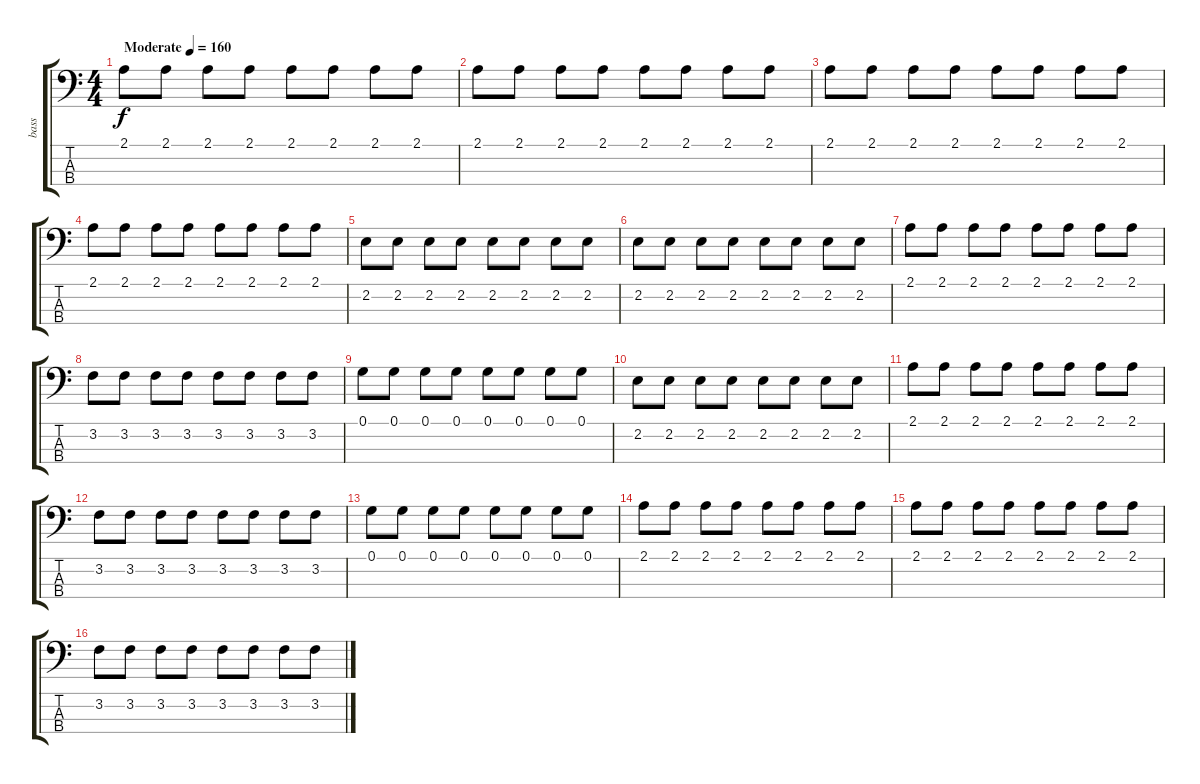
\track ("bass" "bass") {instrument electricbassfinger}
\staff {score tabs}
\tuning (G2 D2 A1 E1) {hide}
\ts (4 4)
\tempo (160 "Moderate")
\clef f4
\ks c
2.1.8{dy f instrument electricbassfinger} 2.1.8 2.1.8 2.1.8 2.1.8 2.1.8 2.1.8 2.1.8 |
2.1.8 2.1.8 2.1.8 2.1.8 2.1.8 2.1.8 2.1.8 2.1.8 |
2.1.8{instrument electricbassfinger} 2.1.8 2.1.8 2.1.8 2.1.8 2.1.8 2.1.8 2.1.8 |
2.1.8 2.1.8 2.1.8 2.1.8 2.1.8 2.1.8 2.1.8 2.1.8 |
2.2.8 2.2.8 2.2.8 2.2.8 2.2.8 2.2.8 2.2.8 2.2.8 |
2.2.8 2.2.8 2.2.8 2.2.8 2.2.8 2.2.8 2.2.8 2.2.8 |
2.1.8 2.1.8 2.1.8 2.1.8 2.1.8 2.1.8 2.1.8 2.1.8 |
3.2.8 3.2.8 3.2.8 3.2.8 3.2.8 3.2.8 3.2.8 3.2.8 |
0.1.8 0.1.8 0.1.8 0.1.8 0.1.8 0.1.8 0.1.8 0.1.8 |
2.2.8 2.2.8 2.2.8 2.2.8 2.2.8 2.2.8 2.2.8 2.2.8 |
2.1.8 2.1.8 2.1.8 2.1.8 2.1.8 2.1.8 2.1.8 2.1.8 |
3.2.8 3.2.8 3.2.8 3.2.8 3.2.8 3.2.8 3.2.8 3.2.8 |
0.1.8 0.1.8 0.1.8 0.1.8 0.1.8 0.1.8 0.1.8 0.1.8 |
2.1.8 2.1.8 2.1.8 2.1.8 2.1.8 2.1.8 2.1.8 2.1.8 |
2.1.8 2.1.8 2.1.8 2.1.8 2.1.8 2.1.8 2.1.8 2.1.8 |
3.2.8 3.2.8 3.2.8 3.2.8 3.2.8 3.2.8 3.2.8 3.2.8
